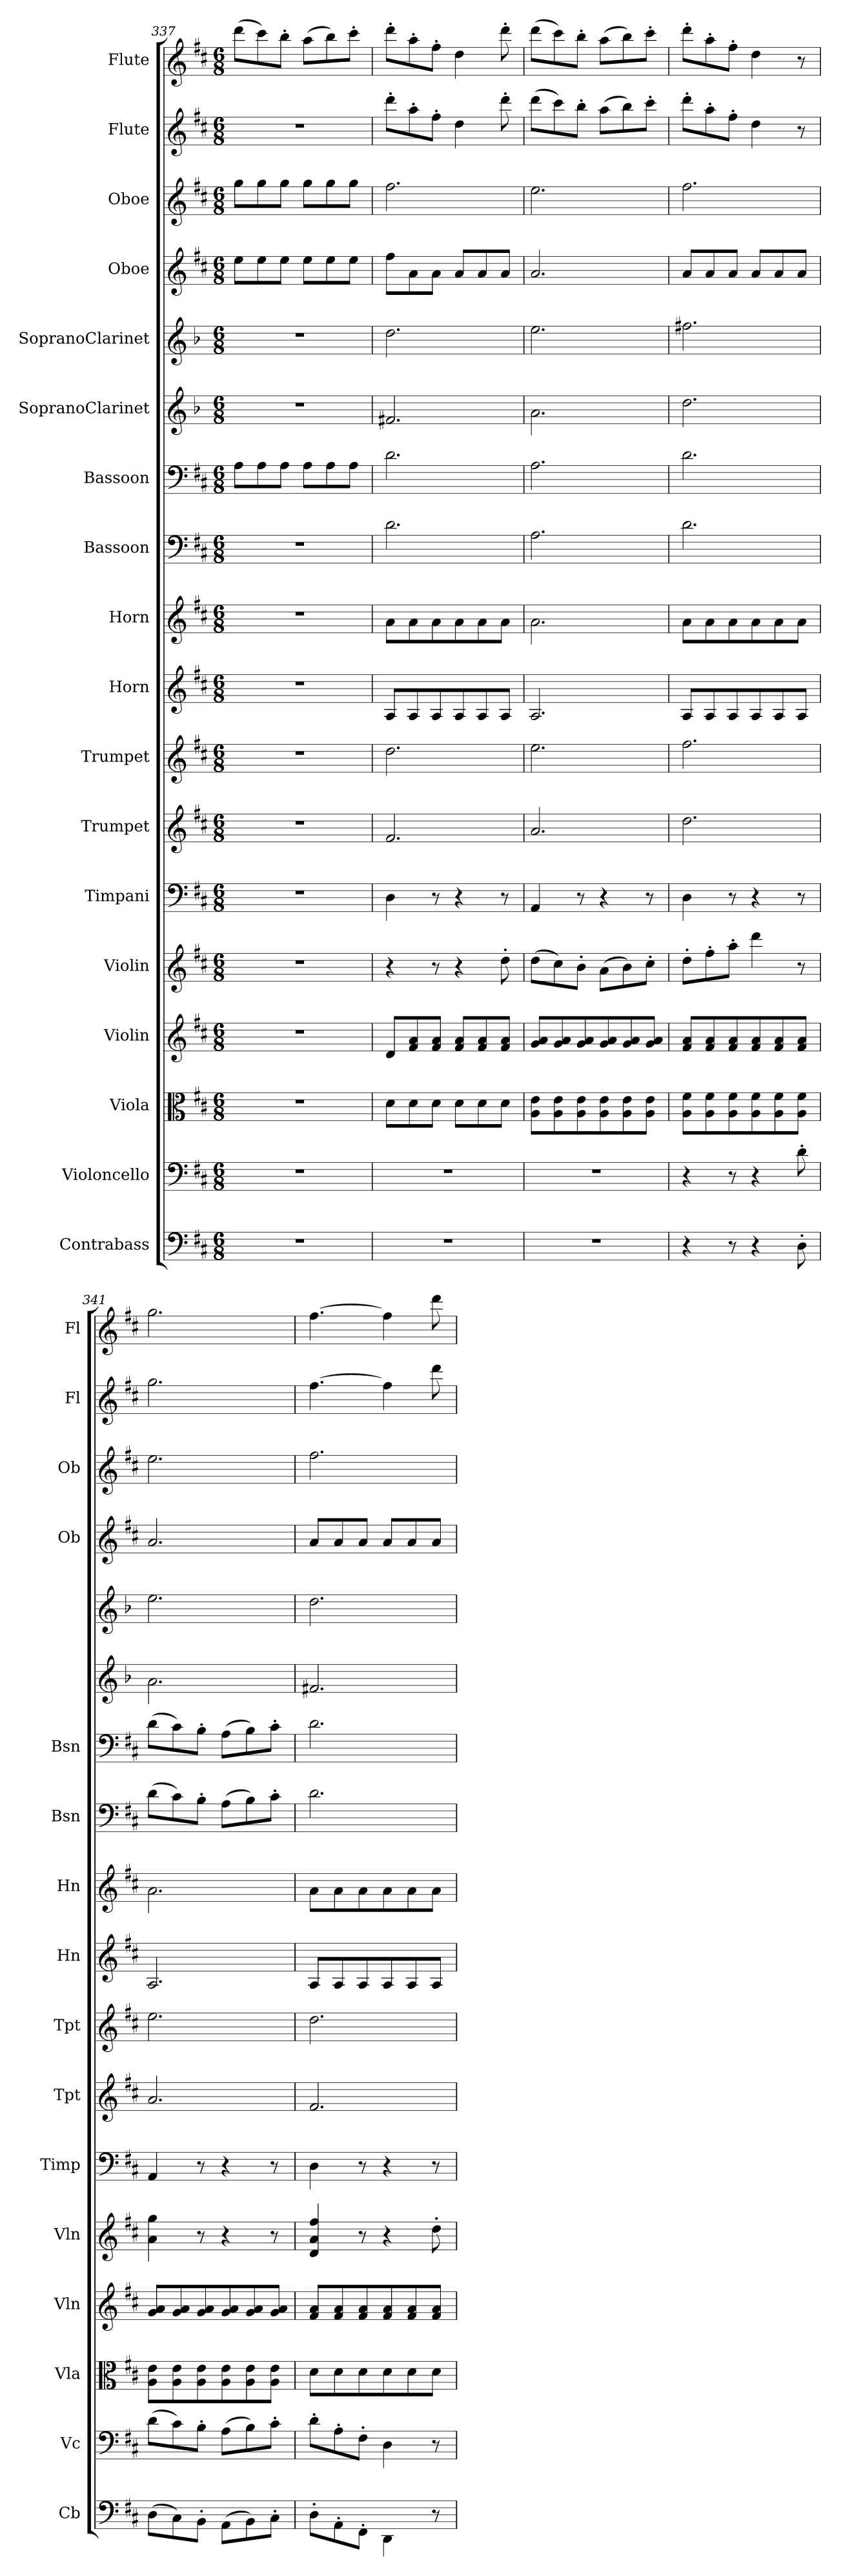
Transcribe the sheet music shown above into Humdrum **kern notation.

**kern	**kern	**kern	**kern	**kern	**kern	**kern	**kern	**kern	**kern	**kern	**kern	**kern	**kern	**kern	**kern	**kern	**kern
*part18	*part17	*part16	*part15	*part14	*part13	*part12	*part11	*part10	*part9	*part8	*part7	*part6	*part5	*part4	*part3	*part2	*part1
*staff18	*staff17	*staff16	*staff15	*staff14	*staff13	*staff12	*staff11	*staff10	*staff9	*staff8	*staff7	*staff6	*staff5	*staff4	*staff3	*staff2	*staff1
*I"Contrabass	*I"Violoncello	*I"Viola	*I"Violin	*I"Violin	*I"Timpani	*I"Trumpet	*I"Trumpet	*I"Horn	*I"Horn	*I"Bassoon	*I"Bassoon	*I"SopranoClarinet	*I"SopranoClarinet	*I"Oboe	*I"Oboe	*I"Flute	*I"Flute
*I'Cb	*I'Vc	*I'Vla	*I'Vln	*I'Vln	*I'Timp	*I'Tpt	*I'Tpt	*I'Hn	*I'Hn	*I'Bsn	*I'Bsn	*	*	*I'Ob	*I'Ob	*I'Fl	*I'Fl
*clefF4	*clefF4	*clefC3	*clefG2	*clefG2	*clefF4	*clefG2	*clefG2	*clefG2	*clefG2	*clefF4	*clefF4	*clefG2	*clefG2	*clefG2	*clefG2	*clefG2	*clefG2
*k[f#c#]	*k[f#c#]	*k[f#c#]	*k[f#c#]	*k[f#c#]	*k[f#c#]	*k[f#c#]	*k[f#c#]	*k[f#c#]	*k[f#c#]	*k[f#c#]	*k[f#c#]	*k[b-]	*k[b-]	*k[f#c#]	*k[f#c#]	*k[f#c#]	*k[f#c#]
*M6/8	*M6/8	*M6/8	*M6/8	*M6/8	*M6/8	*M6/8	*M6/8	*M6/8	*M6/8	*M6/8	*M6/8	*M6/8	*M6/8	*M6/8	*M6/8	*M6/8	*M6/8
=337	=337	=337	=337	=337	=337	=337	=337	=337	=337	=337	=337	=337	=337	=337	=337	=337	=337
2.r	2.r	2.r	2.r	2.r	2.r	2.r	2.r	2.r	2.r	2.r	8A\L	2.r	2.r	8ee\L	8gg\L	2.r	(8ddd\L
.	.	.	.	.	.	.	.	.	.	.	8A\	.	.	8ee\	8gg\	.	8ccc#\)
.	.	.	.	.	.	.	.	.	.	.	8A\J	.	.	8ee\J	8gg\J	.	8bb'\J
.	.	.	.	.	.	.	.	.	.	.	8A\L	.	.	8ee\L	8gg\L	.	(8aa\L
.	.	.	.	.	.	.	.	.	.	.	8A\	.	.	8ee\	8gg\	.	8bb\)
.	.	.	.	.	.	.	.	.	.	.	8A\J	.	.	8ee\J	8gg\J	.	8ccc#'\J
=338	=338	=338	=338	=338	=338	=338	=338	=338	=338	=338	=338	=338	=338	=338	=338	=338	=338
2.r	2.r	8d\L	8d/L	4r	4D\	2.f#/	2.dd\	8A/L	8a\L	2.d\	2.d\	2.f#X/	2.dd\	8ff#\L	2.ff#\	8ddd'\L	8ddd'\L
.	.	8d\	8f#/ 8a/	.	.	.	.	8A/	8a\	.	.	.	.	8a\	.	8aa'\	8aa'\
.	.	8d\J	8f#/ 8a/J	8r	8r	.	.	8A/	8a\	.	.	.	.	8a\J	.	8ff#'\J	8ff#'\J
.	.	8d\L	8f#/ 8a/L	4r	4r	.	.	8A/	8a\	.	.	.	.	8a/L	.	4dd\	4dd\
.	.	8d\	8f#/ 8a/	.	.	.	.	8A/	8a\	.	.	.	.	8a/	.	.	.
.	.	8d\J	8f#/ 8a/J	8dd'\	8r	.	.	8A/J	8a\J	.	.	.	.	8a/J	.	8ddd'\	8ddd'\
=339	=339	=339	=339	=339	=339	=339	=339	=339	=339	=339	=339	=339	=339	=339	=339	=339	=339
2.r	2.r	8A\ 8e\L	8g/ 8a/L	(8dd\L	4AA/	2.a/	2.ee\	2.A/	2.a\	2.A\	2.A\	2.a\	2.ee\	2.a/	2.ee\	(8ddd\L	(8ddd\L
.	.	8A\ 8e\	8g/ 8a/	8cc#\)	.	.	.	.	.	.	.	.	.	.	.	8ccc#\)	8ccc#\)
.	.	8A\ 8e\	8g/ 8a/	8b'\J	8r	.	.	.	.	.	.	.	.	.	.	8bb'\J	8bb'\J
.	.	8A\ 8e\	8g/ 8a/	(8a\L	4r	.	.	.	.	.	.	.	.	.	.	(8aa\L	(8aa\L
.	.	8A\ 8e\	8g/ 8a/	8b\)	.	.	.	.	.	.	.	.	.	.	.	8bb\)	8bb\)
.	.	8A\ 8e\J	8g/ 8a/J	8cc#'\J	8r	.	.	.	.	.	.	.	.	.	.	8ccc#'\J	8ccc#'\J
=340	=340	=340	=340	=340	=340	=340	=340	=340	=340	=340	=340	=340	=340	=340	=340	=340	=340
4r	4r	8A\ 8f#\L	8f#/ 8a/L	8dd'\L	4D\	2.dd\	2.ff#\	8A/L	8a\L	2.d\	2.d\	2.dd\	2.ff#X\	8a/L	2.ff#\	8ddd'\L	8ddd'\L
.	.	8A\ 8f#\	8f#/ 8a/	8ff#'\	.	.	.	8A/	8a\	.	.	.	.	8a/	.	8aa'\	8aa'\
8r	8r	8A\ 8f#\	8f#/ 8a/	8aa'\J	8r	.	.	8A/	8a\	.	.	.	.	8a/J	.	8ff#'\J	8ff#'\J
4r	4r	8A\ 8f#\	8f#/ 8a/	4ddd\	4r	.	.	8A/	8a\	.	.	.	.	8a/L	.	4dd\	4dd\
.	.	8A\ 8f#\	8f#/ 8a/	.	.	.	.	8A/	8a\	.	.	.	.	8a/	.	.	.
8D'\	8d'\	8A\ 8f#\J	8f#/ 8a/J	8r	8r	.	.	8A/J	8a\J	.	.	.	.	8a/J	.	8r	8r
=341	=341	=341	=341	=341	=341	=341	=341	=341	=341	=341	=341	=341	=341	=341	=341	=341	=341
(8D\L	(8d\L	8A\ 8e\L	8g/ 8a/L	4a\ 4gg\	4AA/	2.a/	2.ee\	2.A/	2.a\	(8d\L	(8d\L	2.a\	2.ee\	2.a/	2.ee\	2.gg\	2.gg\
8C#\)	8c#\)	8A\ 8e\	8g/ 8a/	.	.	.	.	.	.	8c#\)	8c#\)	.	.	.	.	.	.
8BB'\J	8B'\J	8A\ 8e\	8g/ 8a/	8r	8r	.	.	.	.	8B'\J	8B'\J	.	.	.	.	.	.
(8AA\L	(8A\L	8A\ 8e\	8g/ 8a/	4r	4r	.	.	.	.	(8A\L	(8A\L	.	.	.	.	.	.
8BB\)	8B\)	8A\ 8e\	8g/ 8a/	.	.	.	.	.	.	8B\)	8B\)	.	.	.	.	.	.
8C#'\J	8c#'\J	8A\ 8e\J	8g/ 8a/J	8r	8r	.	.	.	.	8c#'\J	8c#'\J	.	.	.	.	.	.
=342	=342	=342	=342	=342	=342	=342	=342	=342	=342	=342	=342	=342	=342	=342	=342	=342	=342
8D'\L	8d'\L	8d\L	8f#/ 8a/L	4d/ 4a/ 4ff#/	4D\	2.f#/	2.dd\	8A/L	8a\L	2.d\	2.d\	2.f#X/	2.dd\	8a/L	2.ff#\	[4.ff#\	[4.ff#\
8AA'\	8A'\	8d\	8f#/ 8a/	.	.	.	.	8A/	8a\	.	.	.	.	8a/	.	.	.
8FF#'\J	8F#'\J	8d\	8f#/ 8a/	8r	8r	.	.	8A/	8a\	.	.	.	.	8a/J	.	.	.
4DD\	4D\	8d\	8f#/ 8a/	4r	4r	.	.	8A/	8a\	.	.	.	.	8a/L	.	4ff#\]	4ff#\]
.	.	8d\	8f#/ 8a/	.	.	.	.	8A/	8a\	.	.	.	.	8a/	.	.	.
8r	8r	8d\J	8f#/ 8a/J	8dd'\	8r	.	.	8A/J	8a\J	.	.	.	.	8a/J	.	8ddd\	8ddd\
=	=	=	=	=	=	=	=	=	=	=	=	=	=	=	=	=	=
*-	*-	*-	*-	*-	*-	*-	*-	*-	*-	*-	*-	*-	*-	*-	*-	*-	*-
